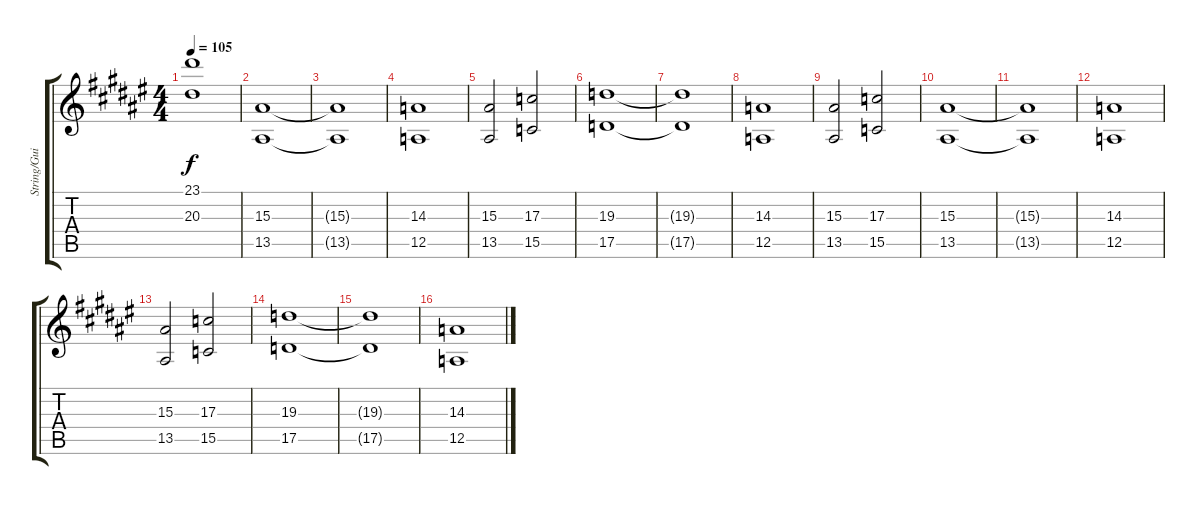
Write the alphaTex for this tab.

\track ("String/Guitar Thingy" "String/Gui") {instrument stringensemble1}
\staff {score tabs}
\tuning (E4 B3 G3 D3 A2 E2) {hide}
\ts (4 4)
\tempo 105
\clef g2
\ks d#minor
(23.1{t} 20.3{t}).1{dy f} |
(15.3 13.5).1 |
(15.3{t} 13.5{t}).1 |
(14.3 12.5).1 |
(15.3 13.5).2 (17.3 15.5).2 |
(19.3 17.5).1 |
(19.3{t} 17.5{t}).1 |
(14.3 12.5).1 |
(15.3 13.5).2 (17.3 15.5).2 |
(15.3 13.5).1 |
(15.3{t} 13.5{t}).1 |
(14.3 12.5).1 |
(15.3 13.5).2 (17.3 15.5).2 |
(19.3 17.5).1 |
(19.3{t} 17.5{t}).1 |
(14.3 12.5).1
